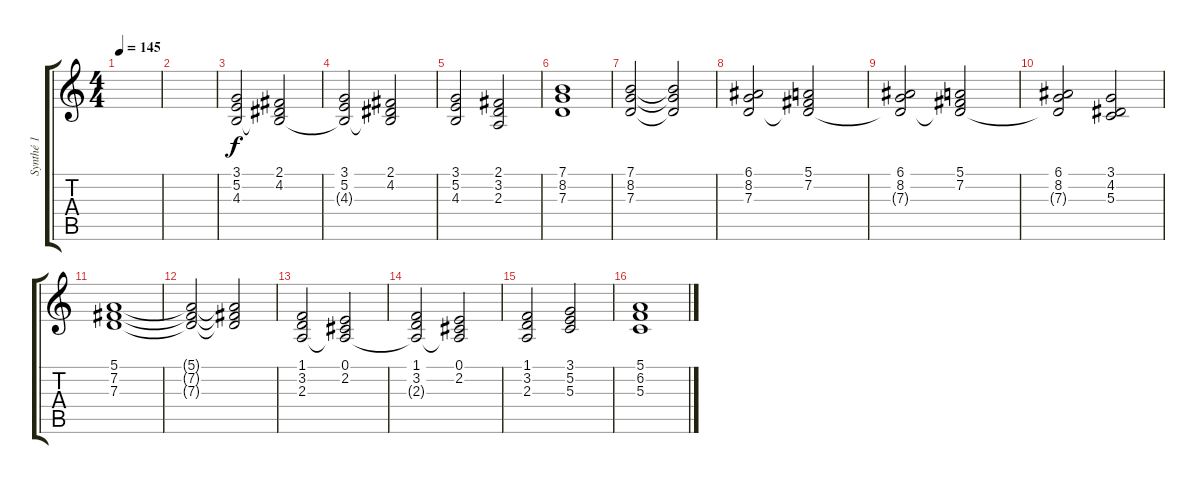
\track ("Synthé 1" "Synthé 1") {instrument stringensemble1}
\staff {score tabs}
\tuning (E4 B3 G3 D3 A2 E2) {hide}
\ts (4 4)
\tempo 145
\clef g2
\ks c
|
|
(3.1 5.2 4.3).2{volume 10} (2.1 4.2 4.3{t}).2 |
(3.1 5.2 4.3{t}).2 (2.1 4.2 4.3{t}).2 |
(3.1 5.2 4.3).2 (2.1 3.2 2.3).2 |
(7.1 8.2 7.3).1 |
(7.1 8.2 7.3).2 (7.1{t} 8.2{t} 7.3{t}).2{volume 4} |
(6.1 8.2 7.3).2{volume 10} (5.1 7.2 7.3{t}).2 |
(6.1 8.2 7.3{t}).2 (5.1 7.2 7.3{t}).2 |
(6.1 8.2 7.3{t}).2 (3.1 4.2 5.3).2 |
(5.1 7.2 7.3).1 |
(5.1{t} 7.2{t} 7.3{t}).2 (5.1{t} 7.2{t} 7.3{t}).2{volume 4} |
(1.1 3.2 2.3).2{volume 10} (0.1 2.2 2.3{t}).2 |
(1.1 3.2 2.3{t}).2 (0.1 2.2 2.3{t}).2 |
(1.1 3.2 2.3).2 (3.1 5.2 5.3).2 |
(5.1 6.2 5.3).1
